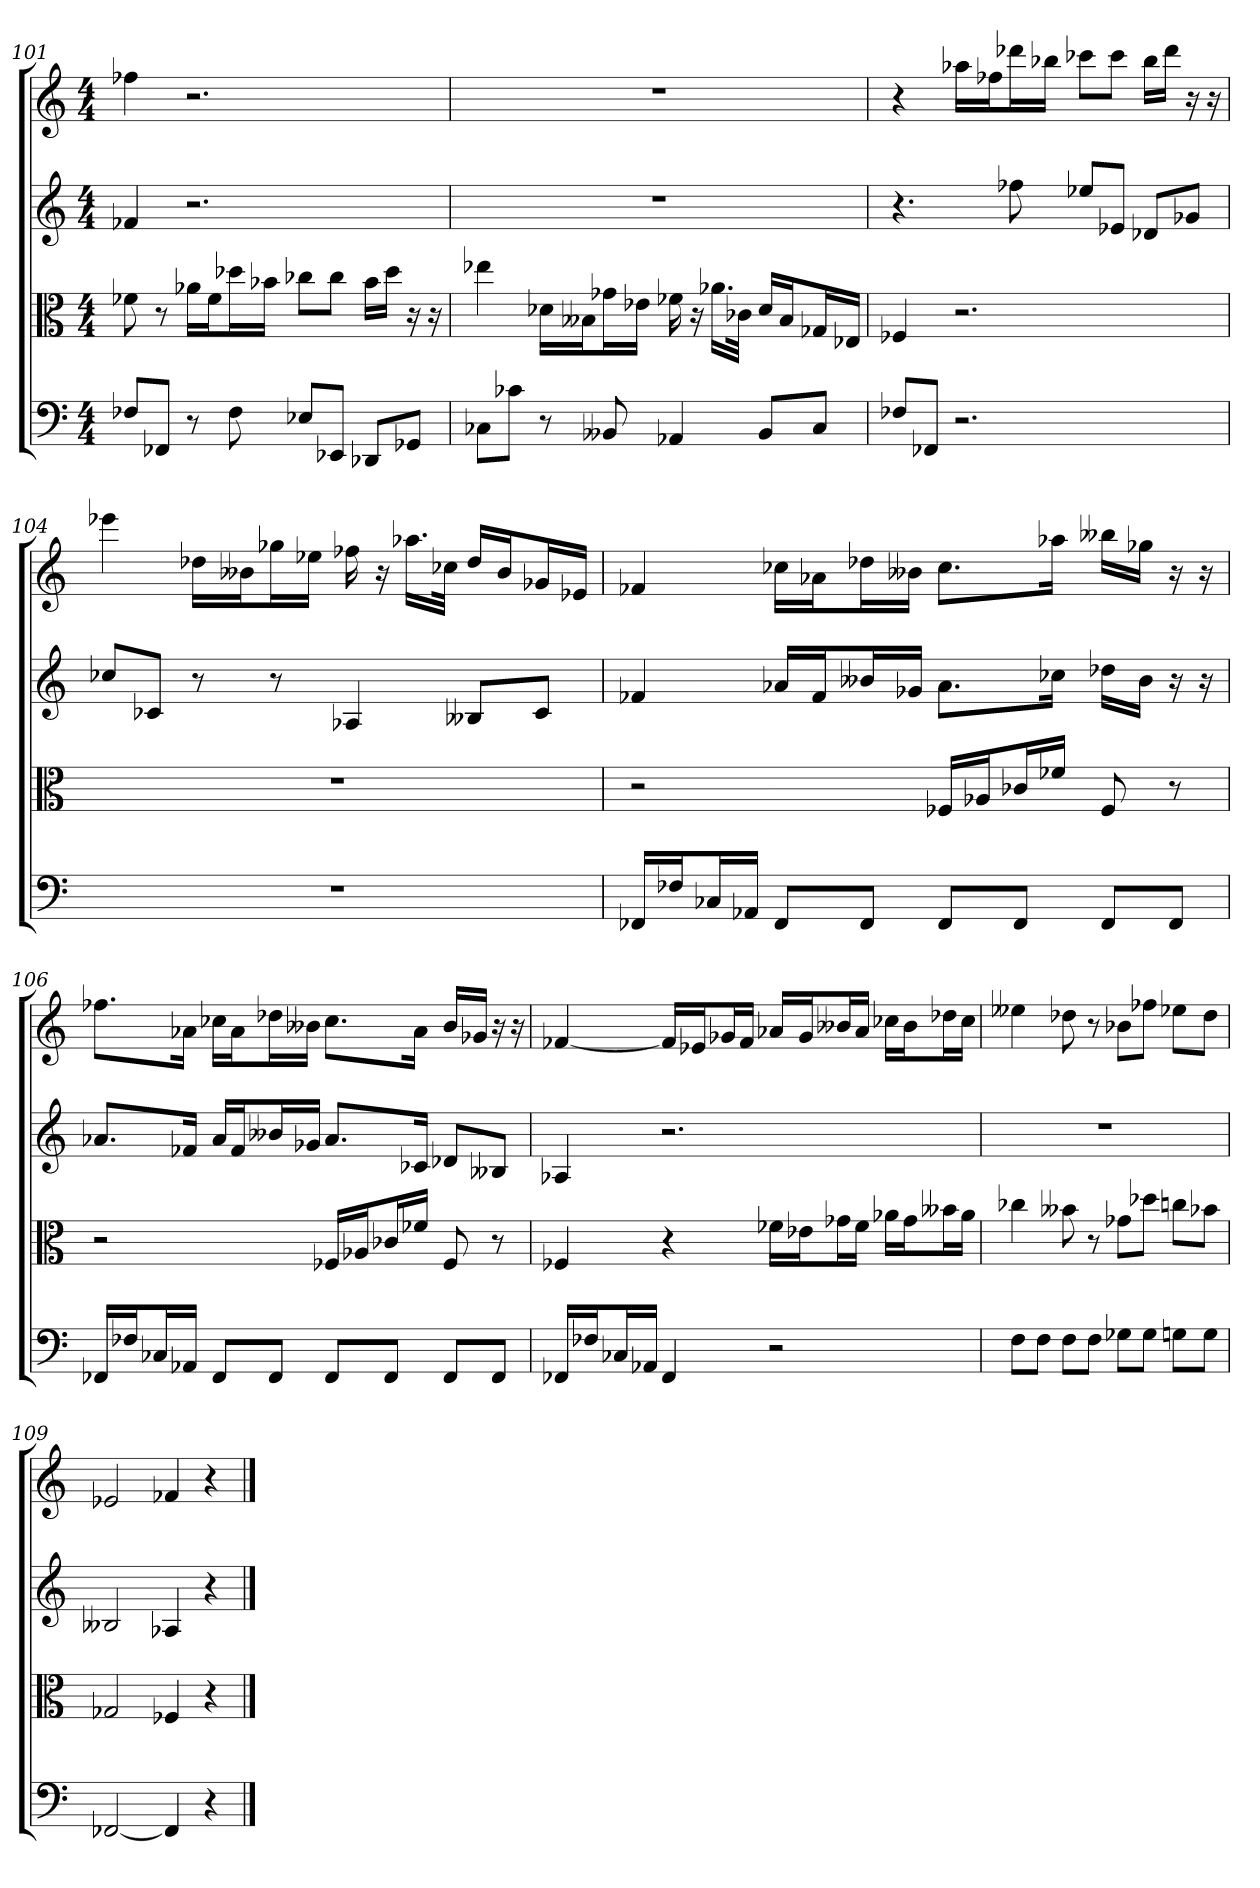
**kern	**kern	**kern	**kern
*part4	*part3	*part2	*part1
*staff4	*staff3	*staff2	*staff1
*clefF4	*clefC3	*clefG2	*clefG2
*k[]	*k[]	*k[]	*k[]
*M4/4	*M4/4	*M4/4	*M4/4
=101	=101	=101	=101
8F-X/L	8f-X	4f-X	4ff-X
8FF-X/J	8r	.	.
8r	16a-X\LL	2.r	2.r
.	16f-\J	.	.
8F-	16dd-X\L	.	.
.	16b-X\JJ	.	.
8E-X/L	8cc-X\L	.	.
8EE-X/J	8cc-\J	.	.
8DD-X/L	16b-\LL	.	.
.	16dd-\JJ	.	.
8GG-X/J	16r	.	.
.	16r	.	.
=102	=102	=102	=102
8C-X\L	4ee-X	1r	1r
8c-X\J	.	.	.
8r	16d-X\LL	.	.
.	16B--X\J	.	.
8BB--X	16g-X\L	.	.
.	16e-X\JJ	.	.
4AA-X	16f-X	.	.
.	16r	.	.
.	16.a-X\LL	.	.
.	32c-X\JJk	.	.
8BB--/L	16d-/LL	.	.
.	16B--/J	.	.
8C-/J	16G-X/L	.	.
.	16E-X/JJ	.	.
=103	=103	=103	=103
8F-X/L	4F-X	4.r	4r
8FF-X/J	.	.	.
2.r	2.r	.	16aa-X\LL
.	.	.	16ff-X\J
.	.	8ff-X	16ddd-X\L
.	.	.	16bb-X\JJ
.	.	8ee-X/L	8ccc-X\L
.	.	8e-X/J	8ccc-\J
.	.	8d-X/L	16bb-\LL
.	.	.	16ddd-\JJ
.	.	8g-X/J	16r
.	.	.	16r
=104	=104	=104	=104
1r	1r	8cc-X/L	4eee-X
.	.	8c-X/J	.
.	.	8r	16dd-X\LL
.	.	.	16b--X\J
.	.	8r	16gg-X\L
.	.	.	16ee-X\JJ
.	.	4A-X	16ff-X
.	.	.	16r
.	.	.	16.aa-X\LL
.	.	.	32cc-X\JJk
.	.	8B--X/L	16dd-/LL
.	.	.	16b--/J
.	.	8c-/J	16g-X/L
.	.	.	16e-X/JJ
=105	=105	=105	=105
16FF-X/LL	2r	4f-X	4f-X
16F-X/J	.	.	.
16C-X/L	.	.	.
16AA-X/JJ	.	.	.
8FF-/L	.	16a-X/LL	16cc-X\LL
.	.	16f-/J	16a-X\J
8FF-/J	.	16b--X/L	16dd-X\L
.	.	16g-X/JJ	16b--X\JJ
8FF-/L	16F-X/LL	8.a-\L	8.cc-\L
.	16A-X/J	.	.
8FF-/J	16c-X/L	.	.
.	16f-X/JJ	16cc-X\Jk	16aa-X\Jk
8FF-/L	8F-	16dd-X\LL	16bb--X\LL
.	.	16b--\JJ	16gg-X\JJ
8FF-/J	8r	16r	16r
.	.	16r	16r
=106	=106	=106	=106
16FF-X/LL	2r	8.a-X/L	8.ff-X\L
16F-X/J	.	.	.
16C-X/L	.	.	.
16AA-X/JJ	.	16f-X/Jk	16a-X\Jk
8FF-/L	.	16a-/LL	16cc-X\LL
.	.	16f-/J	16a-\J
8FF-/J	.	16b--X/L	16dd-X\L
.	.	16g-X/JJ	16b--X\JJ
8FF-/L	16F-X/LL	8.a-/L	8.cc-\L
.	16A-X/J	.	.
8FF-/J	16c-X/L	.	.
.	16f-X/JJ	16c-X/Jk	16a-\Jk
8FF-/L	8F-	8d-X/L	16b--/LL
.	.	.	16g-X/JJ
8FF-/J	8r	8B--X/J	16r
.	.	.	16r
=107	=107	=107	=107
16FF-X/LL	4F-X	4A-X	[4f-X
16F-X/J	.	.	.
16C-X/L	.	.	.
16AA-X/JJ	.	.	.
4FF-	4r	2.r	16f-/LL]
.	.	.	16e-X/J
.	.	.	16g-X/L
.	.	.	16f-/JJ
2r	16f-X\LL	.	16a-X/LL
.	16e-X\J	.	16g-/J
.	16g-X\L	.	16b--X/L
.	16f-\JJ	.	16a-/JJ
.	16a-X\LL	.	16cc-X\LL
.	16g-\J	.	16b--\J
.	16b--X\L	.	16dd-X\L
.	16a-\JJ	.	16cc-\JJ
=108	=108	=108	=108
8F\L	4cc-X	1r	4ee--X
8F\J	.	.	.
8F\L	8b--X	.	8dd-X
8F\J	8r	.	8r
8G-X\L	8g-X\L	.	8b-X\L
8G-\J	8dd-X\J	.	8ff-X\J
8Gn\L	8ccn\L	.	8ee-X\L
8G\J	8b-X\J	.	8dd-\J
=109	=109	=109	=109
[2FF-X	2G-X	2B--X	2e-X
4FF-]	4F-X	4A-X	4f-X
4r	4r	4r	4r
==	==	==	==
*-	*-	*-	*-
